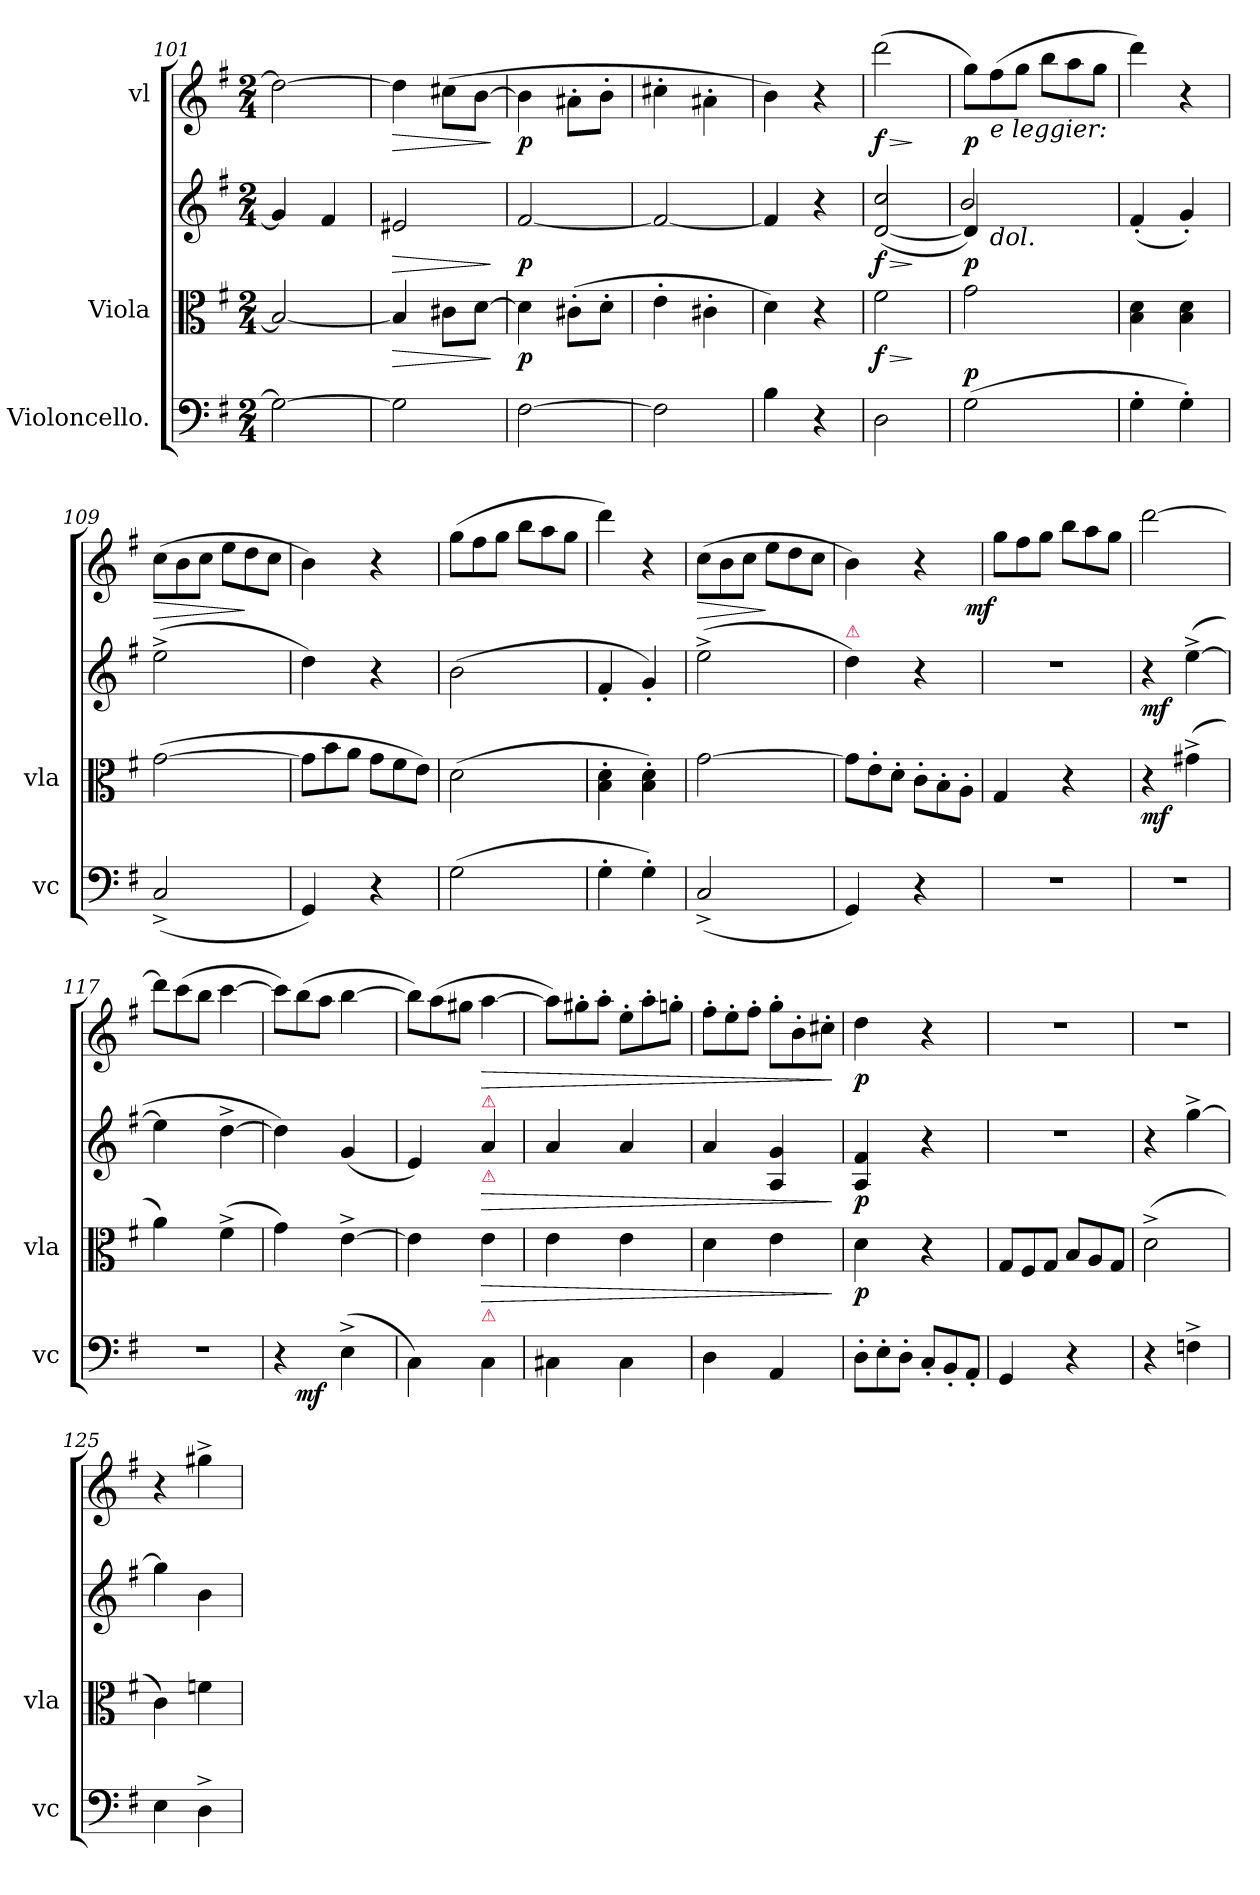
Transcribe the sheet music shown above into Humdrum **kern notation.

**kern	**dynam	**kern	**dynam	**kern	**dynam	**kern	**dynam
*part4	*part4	*part3	*part3	*part2	*part2	*part1	*part1
*staff4	*staff4	*staff3	*staff3	*staff2	*staff2	*staff1	*staff1
*I"Violoncello.	*	*I"Viola	*	*	*	*I"vl	*
*I'vc	*	*I'vla	*	*	*	*	*
*clefF4	*	*clefC3	*	*clefG2	*	*clefG2	*
*k[f#]	*	*k[f#]	*	*k[f#]	*	*k[f#]	*
*M2/4	*	*M2/4	*	*M2/4	*	*M2/4	*
=101	=101	=101	=101	=101	=101	=101	=101
2G\_	.	2B/_	.	4g/]	.	2dd\_	.
.	.	.	.	4f#/	.	.	.
=102	=102	=102	=102	=102	=102	=102	=102
!	!	!	!LO:HP:b	!	!LO:HP:b	!	!LO:HP:b
2G\]	.	4B/]	>	2e#X/	>	4dd\]	>
.	.	8c#X\L	.	.	.	(8cc#X\L	.
.	.	[8d\J	.	.	.	[8b\J	.
.	.	.	]	.	]	.	]
=103	=103	=103	=103	=103	=103	=103	=103
[2F#\	.	4d\]	p	[2f#/	p	4b\]	p
.	.	(8c#X'\L	.	.	.	8a#X'\L	.
.	.	8d'\J	.	.	.	8b'\J	.
=104	=104	=104	=104	=104	=104	=104	=104
2F#\]	.	4e'\	.	2f#/_	.	4cc#X'\	.
.	.	4c#X'\	.	.	.	4a#X'\	.
=105	=105	=105	=105	=105	=105	=105	=105
4B\	.	4d\)	.	4f#/]	.	4b\)	.
4r	.	4r	.	4r	.	4r	.
=106	=106	=106	=106	=106	=106	=106	=106
!	!	!	!LO:HP:b	!	!LO:HP:b	!	!LO:HP:b
2D\	.	2f#\	> f	(>[2d/ 2cc/	> f	(2ddd\	> f
.	.	.	]	.	]	.	]
=107	=107	=107	=107	=107	=107	=107	=107
*	*	*	*	*^	*	*	*
*	*	*	*	*	*	*	*Xtuplet	*
!	!LO:DY:a	!	!	!	!	!	!	!
*	*	*	*	*	*^	*	*	*
(2G\	p	2g\	.	4d/]	2b/)	12ryy	p	12gg\L)	p
!	!	!	!	!	!	!	!	!LO:TX:b:i:t=e leggier&colon;	!
!	!	!	!	!	!	!LO:TX:b:i:t=dol.	!	!	!
.	.	.	.	.	.	3ryy	.	(12ff#\	.
.	.	.	.	.	.	.	.	12gg\J	.
.	.	.	.	4ryy	.	.	.	12bb\L	.
.	.	.	.	.	.	.	.	12aa\	.
.	.	.	.	.	.	12ryy	.	12gg\J	.
*	*	*	*	*v	*v	*v	*	*	*
=108	=108	=108	=108	=108	=108	=108	=108
4G'\	.	4B\ 4d\	.	(>4f#'/	.	4ddd\)	.
4G'\)	.	4B\ 4d\	.	4g'/)	.	4r	.
=109	=109	=109	=109	=109	=109	=109	=109
!	!	!	!	!	!	!	!LO:HP:b
(>2C^>/	.	([2g\	.	(2ee^<\	.	(12cc\L	>
.	.	.	.	.	.	12b\	.
.	.	.	.	.	.	12cc\J	.
.	.	.	.	.	.	12ee\L	.
.	.	.	.	.	.	12dd\	]
.	.	.	.	.	.	12cc\J	.
=110	=110	=110	=110	=110	=110	=110	=110
*	*	*Xtuplet	*	*	*	*	*
4GG/)	.	12g\L]	.	4dd\)	.	4b\)	.
.	.	12b\	.	.	.	.	.
.	.	12a\J	.	.	.	.	.
4r	.	12g\L	.	4r	.	4r	.
.	.	12f#\	.	.	.	.	.
.	.	12e\J)	.	.	.	.	.
=111	=111	=111	=111	=111	=111	=111	=111
(2G\	.	(2d\	.	(2b\	.	(12gg\L	.
.	.	.	.	.	.	12ff#\	.
.	.	.	.	.	.	12gg\J	.
.	.	.	.	.	.	12bb\L	.
.	.	.	.	.	.	12aa\	.
.	.	.	.	.	.	12gg\J	.
=112	=112	=112	=112	=112	=112	=112	=112
4G'\	.	4B'\ 4d'\	.	4f#'/	.	4ddd\)	.
4G'\)	.	4B'\ 4d'\)	.	4g'/)	.	4r	.
=113	=113	=113	=113	=113	=113	=113	=113
!	!	!	!	!	!	!	!LO:HP:b
(>2C^>/	.	[2g\	.	(2ee^<\	.	(12cc\L	>
.	.	.	.	.	.	12b\	.
.	.	.	.	.	.	12cc\J	.
.	.	.	.	.	.	12ee\L	]
.	.	.	.	.	.	12dd\	.
.	.	.	.	.	.	12cc\J	.
=114	=114	=114	=114	=114	=114	=114	=114
!	!	!	!	!LO:TX:a:color=crimson:t=⚠	!	!	!
4GG/)	.	12g\L]	.	4dd\)	.	4b\)	.
.	.	12e'\	.	.	.	.	.
.	.	12d'\J	.	.	.	.	.
4r	.	12c'\L	.	4r	.	4r	.
.	.	12B'\	.	.	.	.	.
.	.	12A'\J	.	.	.	.	.
=115	=115	=115	=115	=115	=115	=115	=115
!	!	!	!	!	!	!	!LO:DY:rj
2r	.	4G/	.	2r	.	12gg\L	mf
.	.	.	.	.	.	12ff#\	.
.	.	.	.	.	.	12gg\J	.
.	.	4r	.	.	.	12bb\L	.
.	.	.	.	.	.	12aa\	.
.	.	.	.	.	.	12gg\J	.
=116	=116	=116	=116	=116	=116	=116	=116
2r	.	4r	mf	4r	mf	[2ddd\	.
.	.	(4g#X^<\	.	([4ee^\	.	.	.
=117	=117	=117	=117	=117	=117	=117	=117
2r	.	4a\)	.	4ee\]	.	12ddd\L]	.
.	.	.	.	.	.	(12ccc\	.
.	.	.	.	.	.	12bb\J	.
.	.	(4f#^<\	.	[4dd^<\	.	[4ccc\	.
=118	=118	=118	=118	=118	=118	=118	=118
*^	*	*	*	*	*	*	*
4r	12ryy	.	4g\)	.	4dd\])	.	12ccc\L])	.
.	3ryy	mf	.	.	.	.	(12bb\	.
.	.	.	.	.	.	.	12aa\J	.
(4E^<\	.	.	[4e^<\	.	(4g/	.	[4bb\	.
.	12ryy	.	.	.	.	.	.	.
*v	*v	*	*	*	*	*	*	*
=119	=119	=119	=119	=119	=119	=119	=119
4C\)	.	4e\]	.	4e/)	.	12bb\L])	.
.	.	.	.	.	.	(12aa\	.
.	.	.	.	.	.	12gg#X\J	.
!	!	!	!	!	!	!LO:TX:b:color=crimson:t=⚠	!
!	!	!	!	!LO:TX:b:color=crimson:t=⚠	!	!	!
!	!	!LO:TX:b:color=crimson:t=⚠	!	!	!	!	!
!	!	!	!LO:HP:b	!	!LO:HP:b	!	!LO:HP:b
4C\	.	4e\	>	4a/	>	[4aa\	>
=120	=120	=120	=120	=120	=120	=120	=120
4C#X\	.	4e\	.	4a/	.	12aa\L])	.
.	.	.	.	.	.	12gg#X'\	.
.	.	.	.	.	.	12aa'\J	.
4C#\	.	4e\	.	4a/	.	12ee'\L	.
.	.	.	.	.	.	12aa'\	.
.	.	.	.	.	.	12ggn'\J	.
=121	=121	=121	=121	=121	=121	=121	=121
4D\	.	4d\	.	4a/	.	12ff#'\L	.
.	.	.	.	.	.	12ee'\	.
.	.	.	.	.	.	12ff#'\J	.
4AA/	.	4e\	.	4A/ 4g/	.	12gg'\L	.
.	.	.	.	.	.	12b'\	.
.	.	.	.	.	.	12cc#X'\J	.
.	.	.	]	.	]	.	]
=122	=122	=122	=122	=122	=122	=122	=122
*Xtuplet	*	*	*	*	*	*	*
12D'\L	.	4d\	p	4A/ 4f#/	p	4dd\	p
12E'\	.	.	.	.	.	.	.
12D'\J	.	.	.	.	.	.	.
12C'/L	.	4r	.	4r	.	4r	.
12BB'/	.	.	.	.	.	.	.
12AA'/J	.	.	.	.	.	.	.
=123	=123	=123	=123	=123	=123	=123	=123
4GG/	.	12G/L	.	2r	.	2r	.
.	.	12F#/	.	.	.	.	.
.	.	12G/J	.	.	.	.	.
4r	.	12B/L	.	.	.	.	.
.	.	12A/	.	.	.	.	.
.	.	12G/J	.	.	.	.	.
=124	=124	=124	=124	=124	=124	=124	=124
4r	.	(2d^<\	.	4r	.	2r	.
4Fn^<\	.	.	.	[4gg^<\	.	.	.
=125	=125	=125	=125	=125	=125	=125	=125
4E\	.	4c\)	.	4gg\]	.	4r	.
4D^<\	.	4fn\	.	4b\	.	4gg#X^<\	.
=	=	=	=	=	=	=	=
*-	*-	*-	*-	*-	*-	*-	*-
